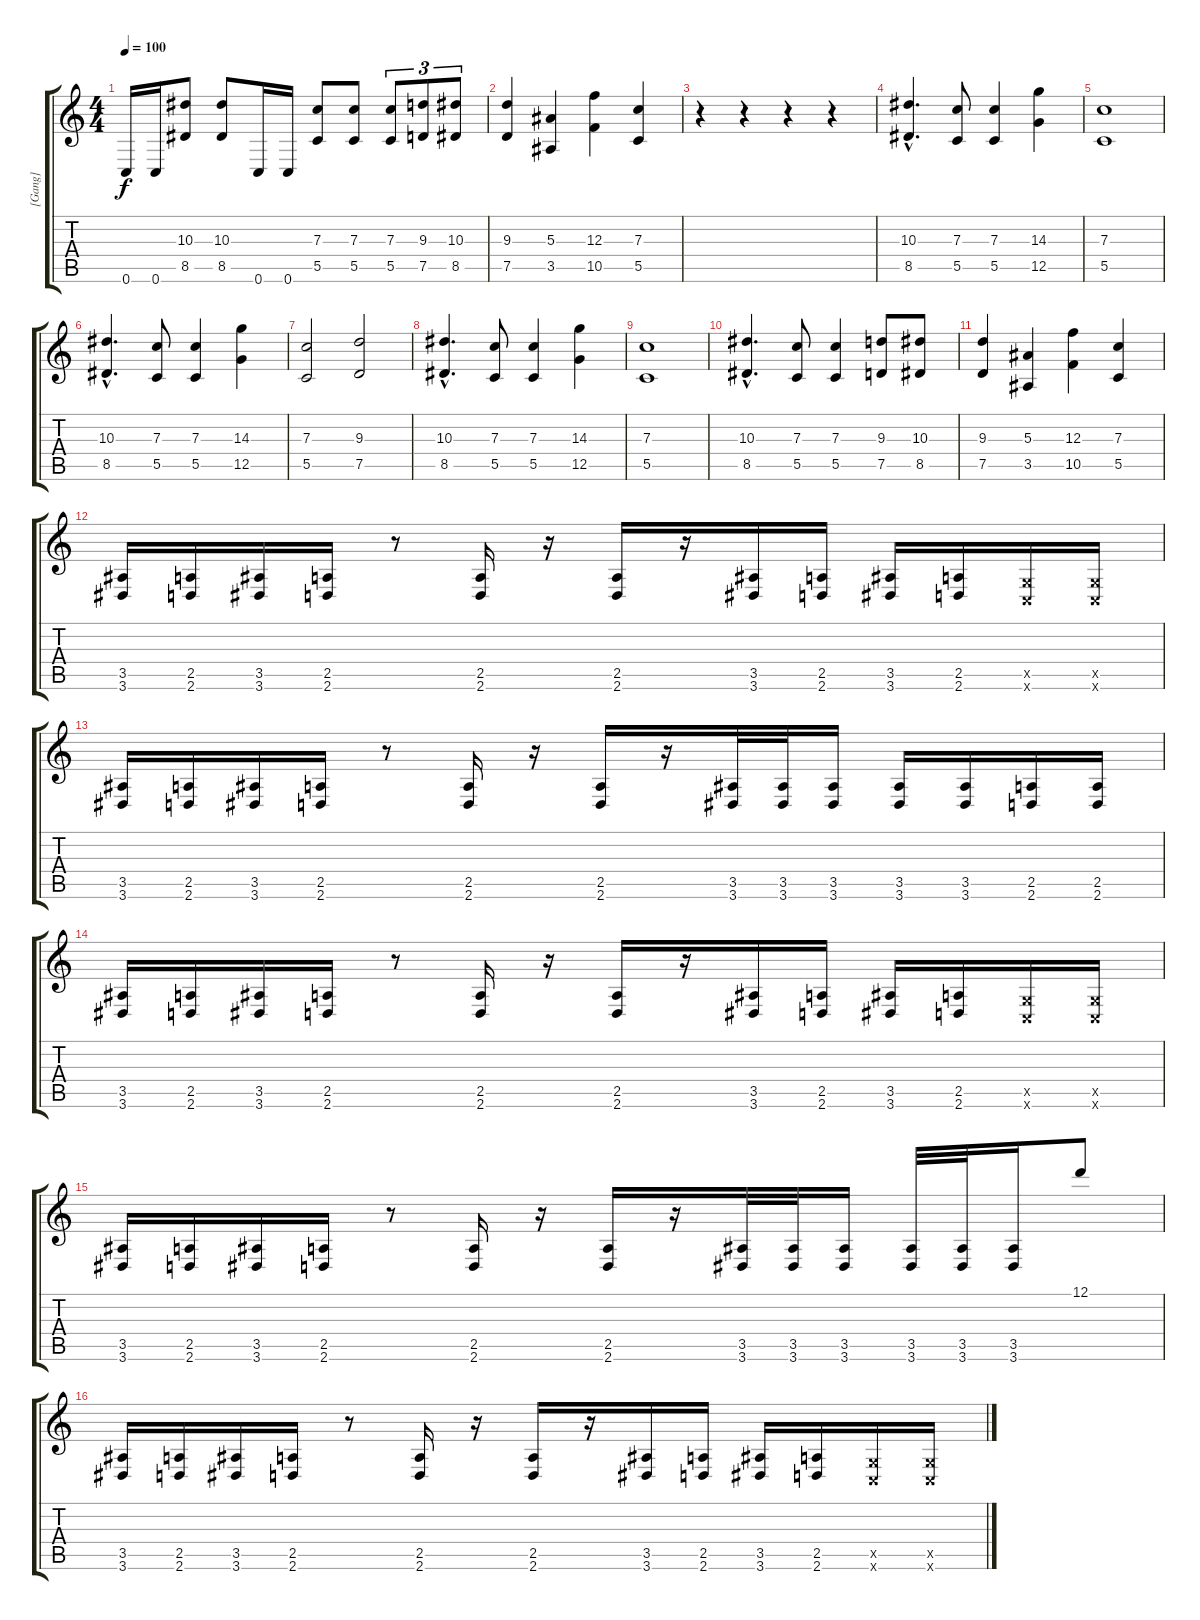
\track ("[Gang]" "[Gang]") {instrument overdrivenguitar}
\staff {score tabs}
\tuning (D4 A3 F3 C3 G2 C2) {hide}
\ts (4 4)
\tempo 100
\clef g2
\ks c
0.6.16{dy f} 0.6.16 (10.3 8.5).8 (10.3 8.5).8 0.6.16 0.6.16 (7.3 5.5).8 (7.3 5.5).8 (7.3 5.5).8{tu (3 2)} (9.3 7.5).8{tu (3 2)} (10.3 8.5).8{tu (3 2)} |
(9.3 7.5).4 (5.3 3.5).4 (12.3 10.5).4 (7.3 5.5).4 |
r.4 r.4 r.4 r.4 |
(10.3{hac} 8.5{hac}).4{d} (7.3 5.5).8 (7.3 5.5).4 (14.3 12.5).4 |
(7.3 5.5).1 |
(10.3{hac} 8.5{hac}).4{d} (7.3 5.5).8 (7.3 5.5).4 (14.3 12.5).4 |
(7.3 5.5).2 (9.3 7.5).2 |
(10.3{hac} 8.5{hac}).4{d} (7.3 5.5).8 (7.3 5.5).4 (14.3 12.5).4 |
(7.3 5.5).1 |
(10.3{hac} 8.5{hac}).4{d} (7.3 5.5).8 (7.3 5.5).4 (9.3 7.5).8 (10.3 8.5).8 |
(9.3 7.5).4 (5.3 3.5).4 (12.3 10.5).4 (7.3 5.5).4 |
(3.5 3.6).16 (2.5 2.6).16 (3.5 3.6).16 (2.5 2.6).16 r.8 (2.5 2.6).16 r.16 (2.5 2.6).16 r.16 (3.5 3.6).16 (2.5 2.6).16 (3.5 3.6).16 (2.5 2.6).16 (0.5{x} 0.6{x}).16 (0.5{x} 0.6{x}).16 |
(3.5 3.6).16 (2.5 2.6).16 (3.5 3.6).16 (2.5 2.6).16 r.8 (2.5 2.6).16 r.16 (2.5 2.6).16 r.16 (3.5 3.6).32 (3.5 3.6).32 (3.5 3.6).16 (3.5 3.6).16 (3.5 3.6).16 (2.5 2.6).16 (2.5 2.6).16 |
(3.5 3.6).16 (2.5 2.6).16 (3.5 3.6).16 (2.5 2.6).16 r.8 (2.5 2.6).16 r.16 (2.5 2.6).16 r.16 (3.5 3.6).16 (2.5 2.6).16 (3.5 3.6).16 (2.5 2.6).16 (0.5{x} 0.6{x}).16 (0.5{x} 0.6{x}).16 |
(3.5 3.6).16 (2.5 2.6).16 (3.5 3.6).16 (2.5 2.6).16 r.8 (2.5 2.6).16 r.16 (2.5 2.6).16 r.16 (3.5 3.6).32 (3.5 3.6).32 (3.5 3.6).16 (3.5 3.6).32 (3.5 3.6).32 (3.5 3.6).16 12.1.8 |
(3.5 3.6).16 (2.5 2.6).16 (3.5 3.6).16 (2.5 2.6).16 r.8 (2.5 2.6).16 r.16 (2.5 2.6).16 r.16 (3.5 3.6).16 (2.5 2.6).16 (3.5 3.6).16 (2.5 2.6).16 (0.5{x} 0.6{x}).16 (0.5{x} 0.6{x}).16
